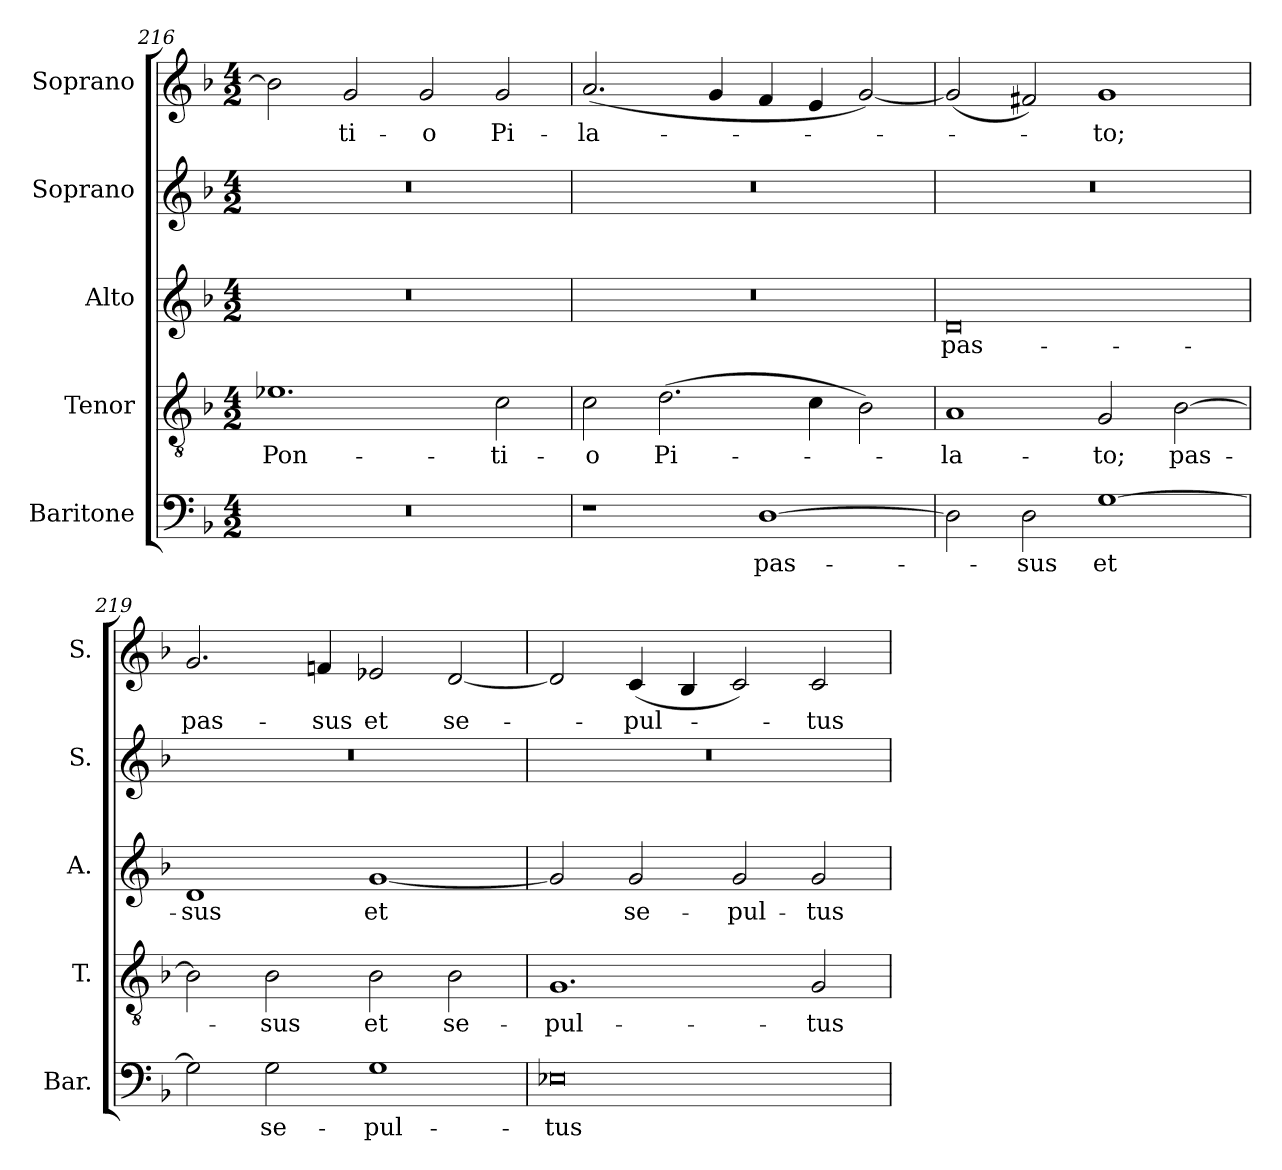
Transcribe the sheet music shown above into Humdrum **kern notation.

**kern	**text	**kern	**text	**kern	**text	**kern	**kern	**text
*part5	*part5	*part4	*part4	*part3	*part3	*part2	*part1	*part1
*staff5	*staff5	*staff4	*staff4	*staff3	*staff3	*staff2	*staff1	*staff1
*I"Baritone	*	*I"Tenor	*	*I"Alto	*	*I"Soprano	*I"Soprano	*
*I'Bar.	*	*I'T.	*	*I'A.	*	*I'S.	*I'S.	*
*clefF4	*	*clefGv2	*	*clefG2	*	*clefG2	*clefG2	*
*	*	*ITrd7c12	*	*	*	*	*	*
*k[b-]	*	*k[b-]	*	*k[b-]	*	*k[b-]	*k[b-]	*
*F:	*	*F:	*	*F:	*	*F:	*F:	*
*M4/2	*	*M4/2	*	*M4/2	*	*M4/2	*M4/2	*
=216	=216	=216	=216	=216	=216	=216	=216	=216
!LO:N:vis=1	!	!	!	!	!	!	!	!
!	!	!	!LO:LY:b:color=#000000	!LO:N:vis=1	!	!LO:N:vis=1	!	!
0r	.	1.E-Xi	Pon-	0r	.	0r	2b-i\]	.
!	!	!	!	!	!	!	!	!LO:LY:b:color=#000000
.	.	.	.	.	.	.	2gi/	-ti-
!	!	!	!	!	!	!	!	!LO:LY:b:color=#000000
.	.	.	.	.	.	.	2gi/	-o
!	!	!	!LO:LY:b:color=#000000	!	!	!	!	!
!	!	!	!	!	!	!	!	!LO:LY:b:color=#000000
.	.	2Ci\	-ti-	.	.	.	2gi/	Pi-
!!LO:PB:g=z
=217	=217	=217	=217	=217	=217	=217	=217	=217
!	!	!	!LO:LY:b:color=#000000	!LO:N:vis=1	!	!LO:N:vis=1	!	!
!	!	!	!	!	!	!	!	!LO:LY:b:color=#000000
1r	.	2Ci\	-o	0r	.	0r	(2.ai/	-la-
!	!	!	!LO:LY:b:color=#000000	!	!	!	!	!
.	.	(2.Di\	Pi-	.	.	.	.	.
.	.	.	.	.	.	.	4gi/	.
!	!LO:LY:b:color=#000000	!	!	!	!	!	!	!
[1Di	pas-	.	.	.	.	.	4fi/	.
.	.	4Ci\	.	.	.	.	4ei/	.
.	.	2BB-i\)	.	.	.	.	[2gi/)	.
=218	=218	=218	=218	=218	=218	=218	=218	=218
!	!	!	!LO:LY:b:color=#000000	!	!	!	!	!
!	!	!	!	!	!LO:LY:b:color=#000000	!LO:N:vis=1	!	!
2Di\]	.	1AAi	-la-	0di	pas-	0r	(2gi/]	.
!	!LO:LY:b:color=#000000	!	!	!	!	!	!	!
2Di\	-sus	.	.	.	.	.	2f#Xi/)	.
!	!LO:LY:b:color=#000000	!	!	!	!	!	!	!
!	!	!	!LO:LY:b:color=#000000	!	!	!	!	!
!	!	!	!	!	!	!	!	!LO:LY:b:color=#000000
[1Gi	et	2GGi/	-to;	.	.	.	1gi	-to;
!	!	!	!LO:LY:b:color=#000000	!	!	!	!	!
.	.	[2BB-i\	pas-	.	.	.	.	.
=219	=219	=219	=219	=219	=219	=219	=219	=219
!	!	!	!	!	!LO:LY:b:color=#000000	!LO:N:vis=1	!	!
!	!	!	!	!	!	!	!	!LO:LY:b:color=#000000
2Gi\]	.	2BB-i\]	.	1di	-sus	0r	2.gi/	pas-
!	!LO:LY:b:color=#000000	!	!	!	!	!	!	!
!	!	!	!LO:LY:b:color=#000000	!	!	!	!	!
2Gi\	se-	2BB-i\	-sus	.	.	.	.	.
!	!	!	!	!	!	!	!	!LO:LY:b:color=#000000
.	.	.	.	.	.	.	4fni/	-sus
!	!LO:LY:b:color=#000000	!	!	!	!	!	!	!
!	!	!	!LO:LY:b:color=#000000	!	!	!	!	!
!	!	!	!	!	!LO:LY:b:color=#000000	!	!	!
!	!	!	!	!	!	!	!	!LO:LY:b:color=#000000
1Gi	-pul-	2BB-i\	et	[1gi	et	.	2e-Xi/	et
!	!	!	!LO:LY:b:color=#000000	!	!	!	!	!
!	!	!	!	!	!	!	!	!LO:LY:b:color=#000000
.	.	2BB-i\	se-	.	.	.	[2di/	se-
=220	=220	=220	=220	=220	=220	=220	=220	=220
!	!LO:LY:b:color=#000000	!	!	!	!	!	!	!
!	!	!	!LO:LY:b:color=#000000	!	!	!LO:N:vis=1	!	!
0E-Xi	-tus	1.GGi	-pul-	2gi/]	.	0r	2di/]	.
!	!	!	!	!	!LO:LY:b:color=#000000	!	!	!
!	!	!	!	!	!	!	!	!LO:LY:b:color=#000000
.	.	.	.	2gi/	se-	.	(4ci/	-pul-
.	.	.	.	.	.	.	4B-i/	.
!	!	!	!	!	!LO:LY:b:color=#000000	!	!	!
.	.	.	.	2gi/	-pul-	.	2ci/)	.
!	!	!	!LO:LY:b:color=#000000	!	!	!	!	!
!	!	!	!	!	!LO:LY:b:color=#000000	!	!	!
!	!	!	!	!	!	!	!	!LO:LY:b:color=#000000
.	.	2GGi/	-tus	2gi/	-tus	.	2ci/	-tus
=	=	=	=	=	=	=	=	=
*-	*-	*-	*-	*-	*-	*-	*-	*-
